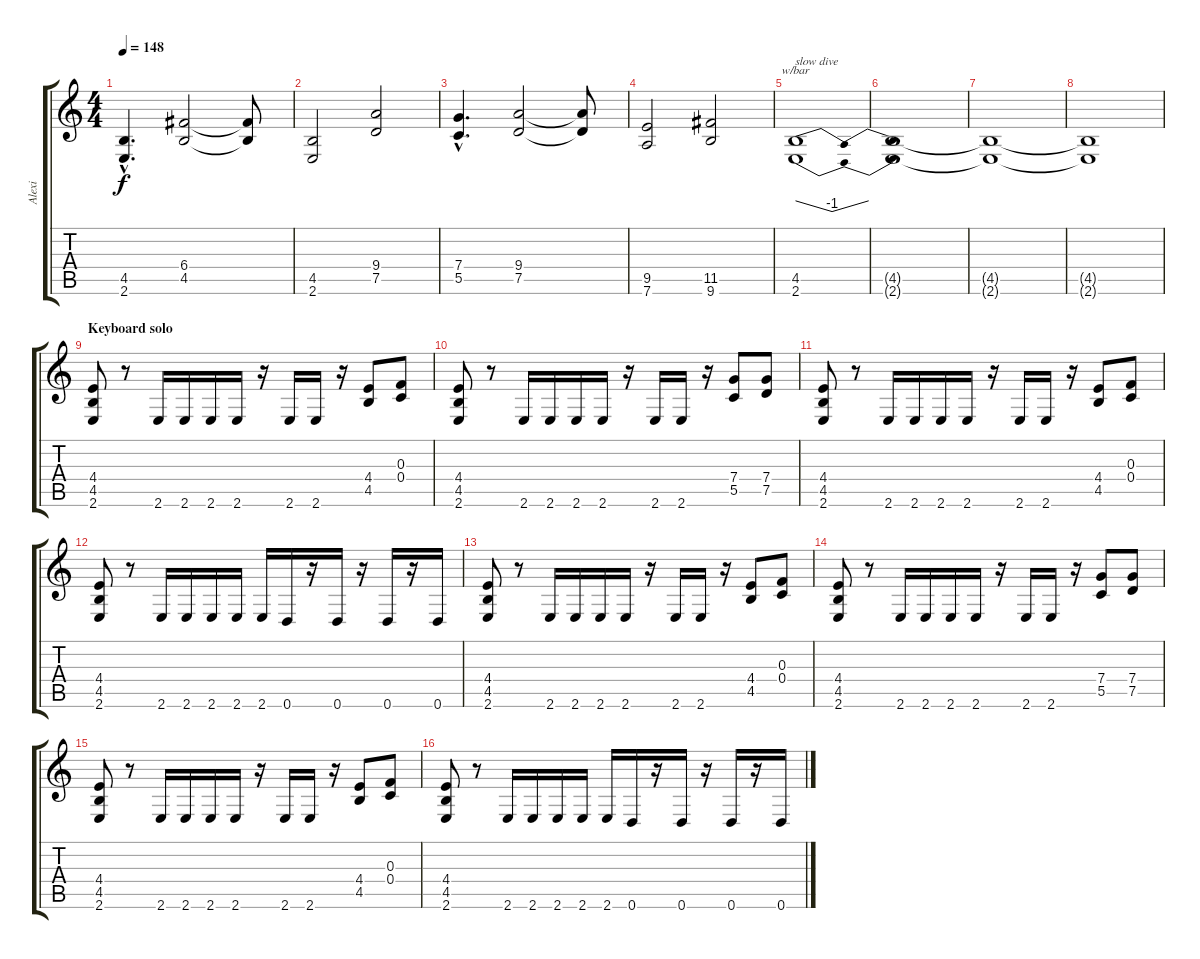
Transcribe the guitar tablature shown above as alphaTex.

\track ("Alexi" "Alexi") {instrument overdrivenguitar}
\staff {score tabs}
\tuning (D4 A3 F3 C3 G2 D2) {hide}
\ts (4 4)
\tempo 148
\clef g2
\ks c
(4.5{hac} 2.6{hac}).4{d dy f} (6.4 4.5).2 (6.4{t} 4.5{t}).8 |
(4.5 2.6).2 (9.4 7.5).2 |
(7.4{hac} 5.5{hac}).4{d} (9.4 7.5).2 (9.4{t} 7.5{t}).8 |
(9.5 7.6).2 (11.5 9.6).2 |
(4.5 2.6).1{tbe (dip default 0 0 30 -4 60 0) txt "slow dive"} |
(4.5{t} 2.6{t}).1 |
(4.5{t} 2.6{t}).1 |
(4.5{t} 2.6{t}).1 |
\section ("" "Keyboard solo")
(4.4 4.5 2.6).8 r.8 2.6.16 2.6.16 2.6.16 2.6.16 r.16 2.6.16 2.6.16 r.16 (4.4 4.5).8 (0.3 0.4).8 |
(4.4 4.5 2.6).8 r.8 2.6.16 2.6.16 2.6.16 2.6.16 r.16 2.6.16 2.6.16 r.16 (7.4 5.5).8 (7.4 7.5).8 |
(4.4 4.5 2.6).8 r.8 2.6.16 2.6.16 2.6.16 2.6.16 r.16 2.6.16 2.6.16 r.16 (4.4 4.5).8 (0.3 0.4).8 |
(4.4 4.5 2.6).8 r.8 2.6.16 2.6.16 2.6.16 2.6.16 2.6.16 0.6.16 r.16 0.6.16 r.16 0.6.16 r.16 0.6.16 |
(4.4 4.5 2.6).8 r.8 2.6.16 2.6.16 2.6.16 2.6.16 r.16 2.6.16 2.6.16 r.16 (4.4 4.5).8 (0.3 0.4).8 |
(4.4 4.5 2.6).8 r.8 2.6.16 2.6.16 2.6.16 2.6.16 r.16 2.6.16 2.6.16 r.16 (7.4 5.5).8 (7.4 7.5).8 |
(4.4 4.5 2.6).8 r.8 2.6.16 2.6.16 2.6.16 2.6.16 r.16 2.6.16 2.6.16 r.16 (4.4 4.5).8 (0.3 0.4).8 |
(4.4 4.5 2.6).8 r.8 2.6.16 2.6.16 2.6.16 2.6.16 2.6.16 0.6.16 r.16 0.6.16 r.16 0.6.16 r.16 0.6.16
